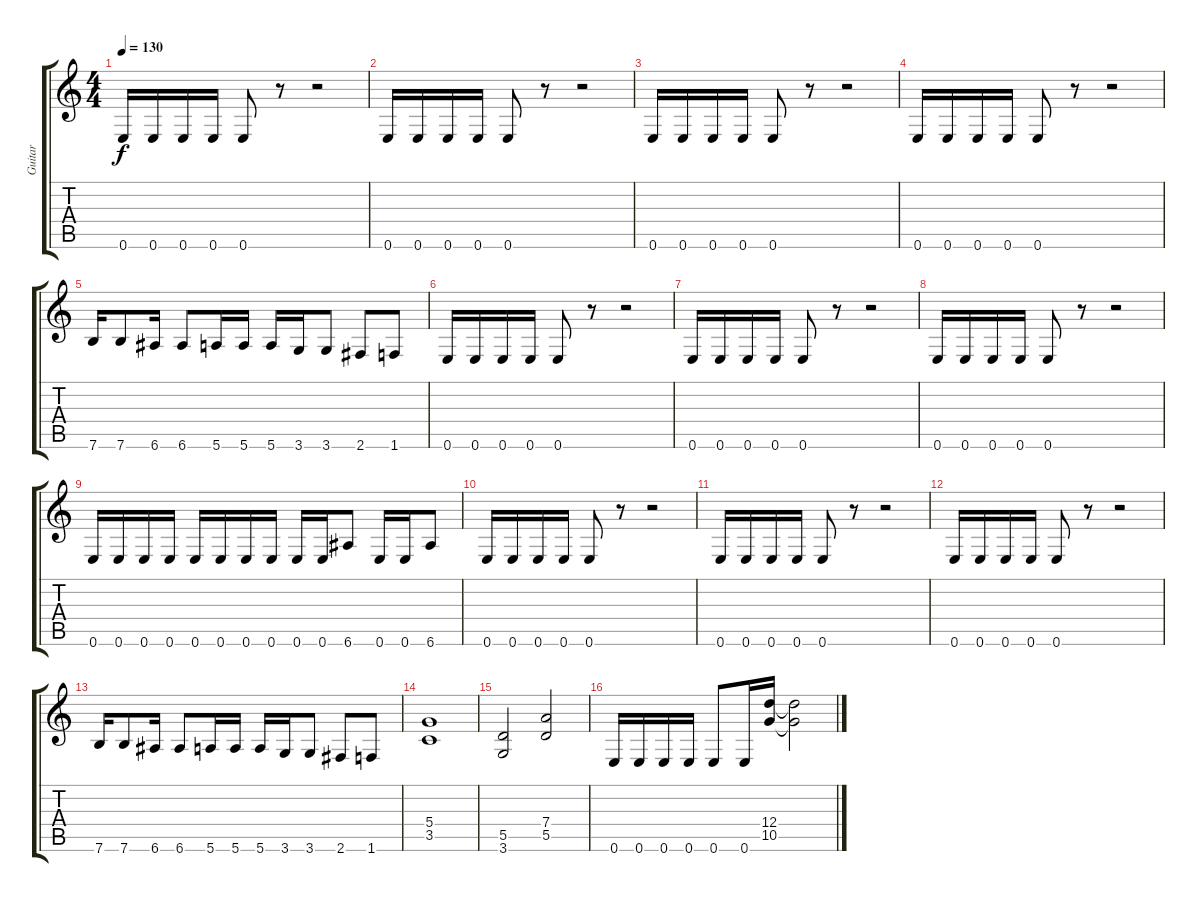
\track ("Guitar" "Guitar") {instrument distortionguitar}
\staff {score tabs}
\tuning (E4 B3 G3 D3 A2 E2) {hide}
\ts (4 4)
\tempo 130
\clef g2
\ks c
0.6.16{dy f} 0.6.16 0.6.16 0.6.16 0.6.8 r.8 r.2 |
0.6.16 0.6.16 0.6.16 0.6.16 0.6.8 r.8 r.2 |
0.6.16 0.6.16 0.6.16 0.6.16 0.6.8 r.8 r.2 |
0.6.16 0.6.16 0.6.16 0.6.16 0.6.8 r.8 r.2 |
7.6.16 7.6.8 6.6.16 6.6.8 5.6.16 5.6.16 5.6.16 3.6.16 3.6.8 2.6.8 1.6.8 |
0.6.16 0.6.16 0.6.16 0.6.16 0.6.8 r.8 r.2 |
0.6.16 0.6.16 0.6.16 0.6.16 0.6.8 r.8 r.2 |
0.6.16 0.6.16 0.6.16 0.6.16 0.6.8 r.8 r.2 |
0.6.16 0.6.16 0.6.16 0.6.16 0.6.16 0.6.16 0.6.16 0.6.16 0.6.16 0.6.16 6.6.8 0.6.16 0.6.16 6.6.8 |
0.6.16 0.6.16 0.6.16 0.6.16 0.6.8 r.8 r.2 |
0.6.16 0.6.16 0.6.16 0.6.16 0.6.8 r.8 r.2 |
0.6.16 0.6.16 0.6.16 0.6.16 0.6.8 r.8 r.2 |
7.6.16 7.6.8 6.6.16 6.6.8 5.6.16 5.6.16 5.6.16 3.6.16 3.6.8 2.6.8 1.6.8 |
(5.4 3.5).1 |
(5.5 3.6).2 (7.4 5.5).2 |
0.6.16 0.6.16 0.6.16 0.6.16 0.6.8 0.6.16 (12.4 10.5).16 (12.4{t} 10.5{t}).2
